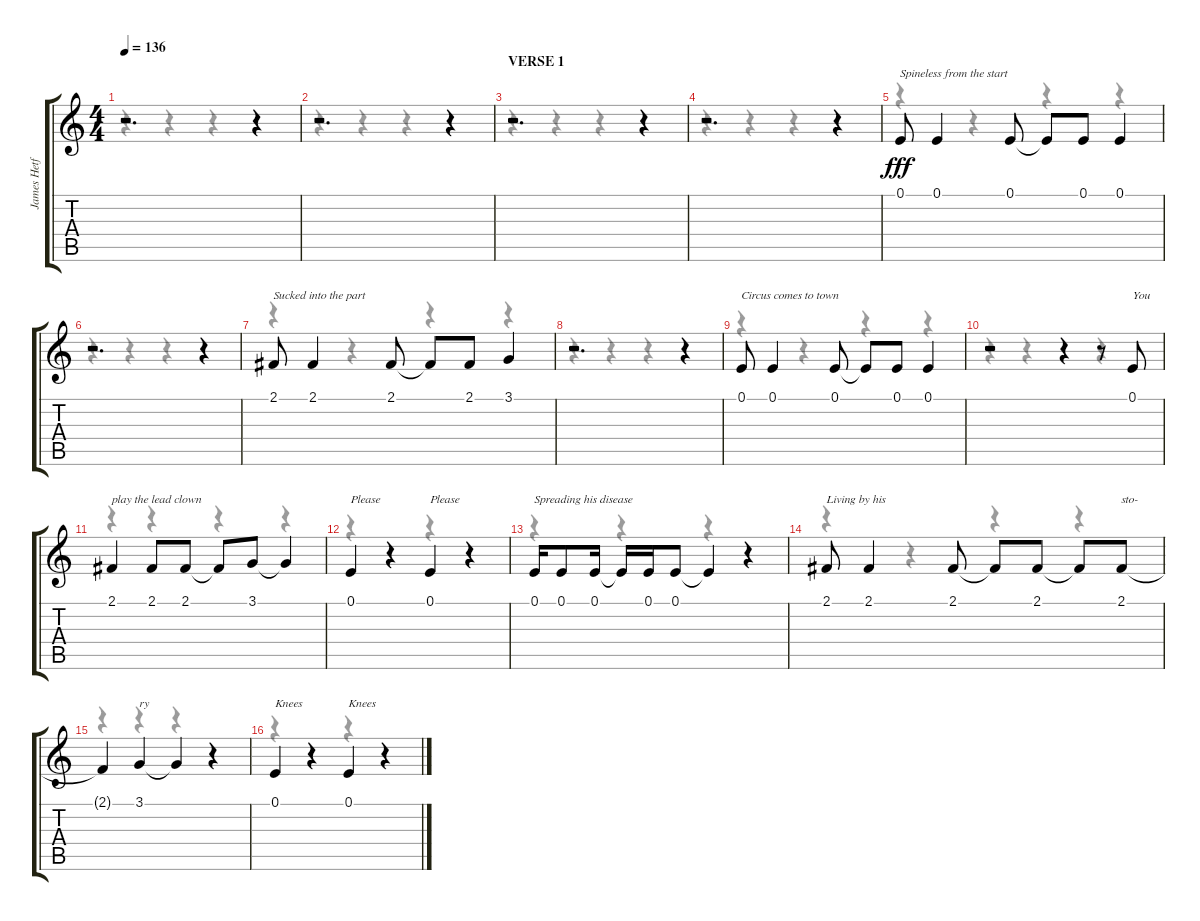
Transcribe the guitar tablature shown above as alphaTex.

\track ("James Hetfield (Vocals)" "James Hetf") {instrument baritonesax}
\staff {score tabs}
\tuning (E4 B3 G3 D3 A2 E2) {hide}
\voice
\ts (4 4)
\tempo 136
\clef g2
\ks c
r.2{d dy fff} r.4 |
r.2{d} r.4 |
\section ("" "VERSE 1")
r.2{d} r.4 |
r.2{d} r.4 |
0.1.8{txt "Spineless from the start"} 0.1.4 0.1.8 0.1{t}.8 0.1.8 0.1.4 |
r.2{d} r.4 |
2.1.8{txt "Sucked into the part"} 2.1.4 2.1.8 2.1{t}.8 2.1.8 3.1.4 |
r.2{d} r.4 |
0.1.8{txt "Circus comes to town"} 0.1.4 0.1.8 0.1{t}.8 0.1.8 0.1.4 |
r.2 r.4 r.8 0.1.8{txt "You"} |
2.1.4{txt "play the lead clown"} 2.1.8 2.1.8 2.1{t}.8 3.1.8 3.1{t}.4 |
0.1.4{txt "Please"} r.4 0.1.4{txt "Please"} r.4 |
0.1.16{txt "Spreading his disease"} 0.1.8 0.1.16 0.1{t}.16 0.1.16 0.1.8 0.1{t}.4 r.4 |
2.1.8{txt "Living by his"} 2.1.4 2.1.8 2.1{t}.8 2.1.8 2.1{t}.8 2.1.8{txt "sto-"} |
2.1{t}.4 3.1.4{txt "ry"} 3.1{t}.4 r.4 |
0.1.4{txt "Knees"} r.4 0.1.4{txt "Knees"} r.4
\voice
\clef g2
\ottava regular
\simile none
\ks c
r.4{dy f} r.4 r.4 r.4 |
r.4 r.4 r.4 r.4 |
r.4 r.4 r.4 r.4 |
r.4 r.4 r.4 r.4 |
r.4 r.4 r.4 r.4 |
r.4 r.4 r.4 r.4 |
r.4 r.4 r.4 r.4 |
r.4 r.4 r.4 r.4 |
r.4 r.4 r.4 r.4 |
r.4 r.4 r.4 r.4 |
r.4 r.4 r.4 r.4 |
r.4 r.4 r.4 r.4 |
r.4 r.4 r.4 r.4 |
r.4 r.4 r.4 r.4 |
r.4 r.4 r.4 r.4 |
r.4 r.4 r.4 r.4
